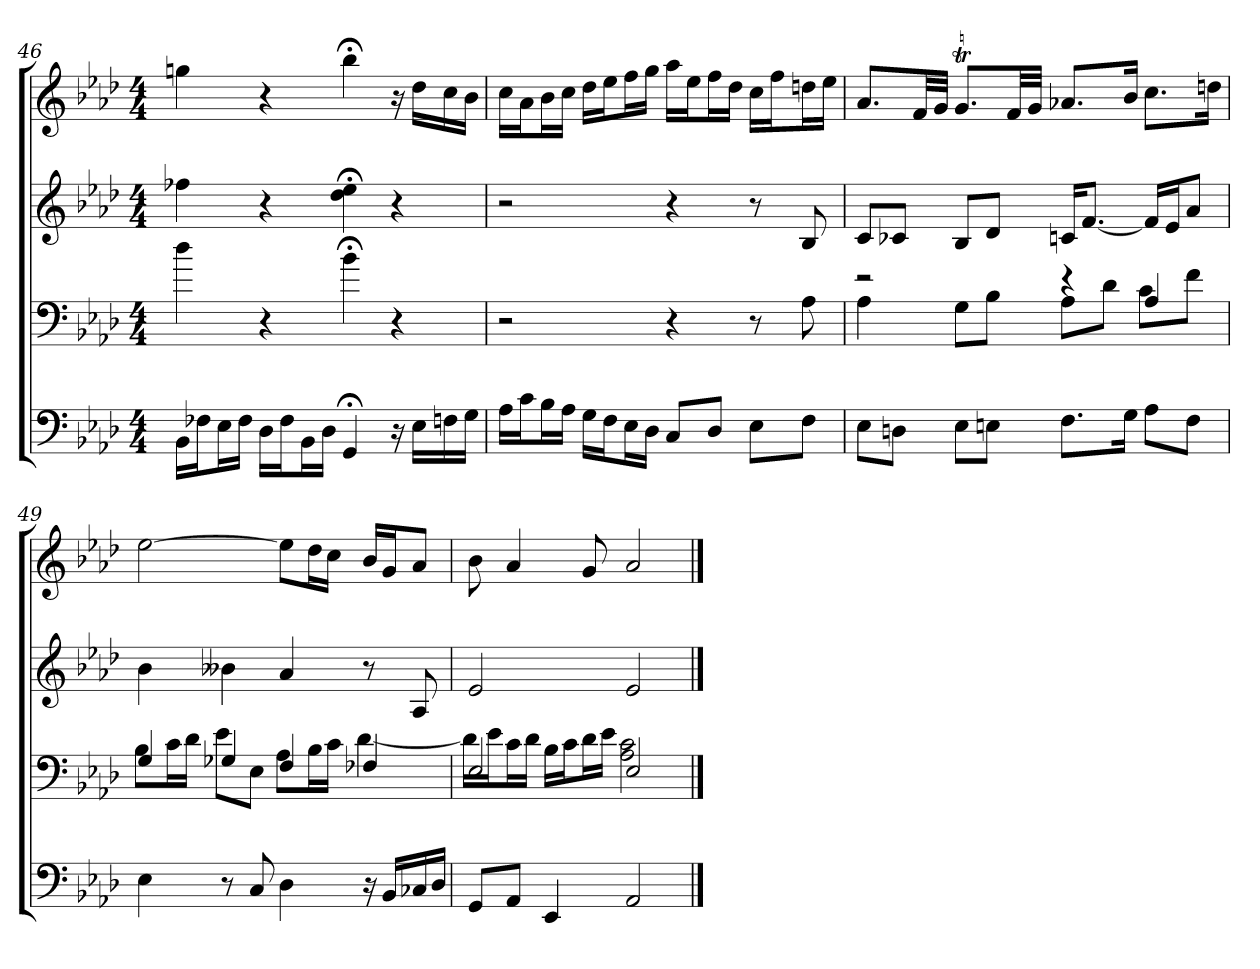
**kern	**kern	**kern	**kern
*part4	*part3	*part2	*part1
*staff4	*staff3	*staff2	*staff1
*clefF4	*clefF4	*clefG2	*clefG2
*k[b-e-a-d-]	*k[b-e-a-d-]	*k[b-e-a-d-]	*k[b-e-a-d-]
*A-:	*A-:	*A-:	*A-:
*M4/4	*M4/4	*M4/4	*M4/4
=46	=46	=46	=46
16BB-\LL	4dd-	4ff-X	4ggn
16F-X\J	.	.	.
16E-\L	.	.	.
16F-\JJ	.	.	.
16D-\LL	4r	4r	4r
16F-\J	.	.	.
16BB-\L	.	.	.
16D-\JJ	.	.	.
4GG;<	4b-;<	4dd-;< 4ee-;<	4bb-;<
16r	4r	4r	16r
16E-\LL	.	.	16dd-\LL
16Fn\	.	.	16cc\
16G\JJ	.	.	16b-\JJ
=47	=47	=47	=47
16A-\LL	2r	2r	16cc\LL
16c\J	.	.	16a-\J
16B-\L	.	.	16b-\L
16A-\JJ	.	.	16cc\JJ
16G\LL	.	.	16dd-\LL
16F\J	.	.	16ee-\J
16E-\L	.	.	16ff\L
16D-\JJ	.	.	16gg\JJ
8C/L	4r	4r	16aa-\LL
.	.	.	16ee-\J
8D-/J	.	.	16ff\L
.	.	.	16dd-\JJ
8E-\L	8r	8r	16cc\LL
.	.	.	16ff\J
8F\J	8A-	8B-	16ddn\L
.	.	.	16ee-\JJ
=48	=48	=48	=48
*	*^	*	*
8E-\L	2re	4A-	8c/L	8.a-/L
8Dn\J	.	.	8c-X/J	.
.	.	.	.	32f/LL
.	.	.	.	32g/JJJ
8E-\L	.	8G\L	8B-/L	8.gT/L
8En\J	.	8B-\J	8d-/J	.
.	.	.	.	32f/LL
.	.	.	.	32g/JJJ
8.F\L	4re	8A-\L	16cn/KL	8.a-X/L
.	.	.	[8.f/J	.
.	.	8d-\J	.	.
16G\Jk	.	.	.	16b-/Jk
8A-\L	4A-	8c\L	16f/LL]	8.cc\L
.	.	.	16e-/J	.
8F\J	.	8f\J	8a-/J	.
.	.	.	.	16ddn\Jk
=49	=49	=49	=49	=49
4E-	4G	8B-\L	4b-	[2ee-
.	.	16c\L	.	.
.	.	16d-\JJ	.	.
8r	4G-X	8e-\L	4b--X	.
8C	.	8E-\J	.	.
4D-	4F	8A-\L	4a-	8ee-\L]
.	.	16B-\L	.	16dd-\L
.	.	16c\JJ	.	16cc\JJ
16r	4F-X	[4d-	8r	16b-/LL
16BB-/LL	.	.	.	16g/J
16C-X/	.	.	8A-	8a-/J
16D-/JJ	.	.	.	.
=50	=50	=50	=50	=50
8GG/L	2E-	16d-\LL]	2e-	8b-
.	.	16e-\J	.	.
8AA-/J	.	16c\L	.	4a-
.	.	16d-\JJ	.	.
4EE-	.	16B-\LL	.	.
.	.	16c\J	.	.
.	.	16d-\L	.	8g
.	.	16e-\JJ	.	.
2AA-	2E-	2A- 2c	2e-	2a-
*	*v	*v	*	*
==	==	==	==
*-	*-	*-	*-
